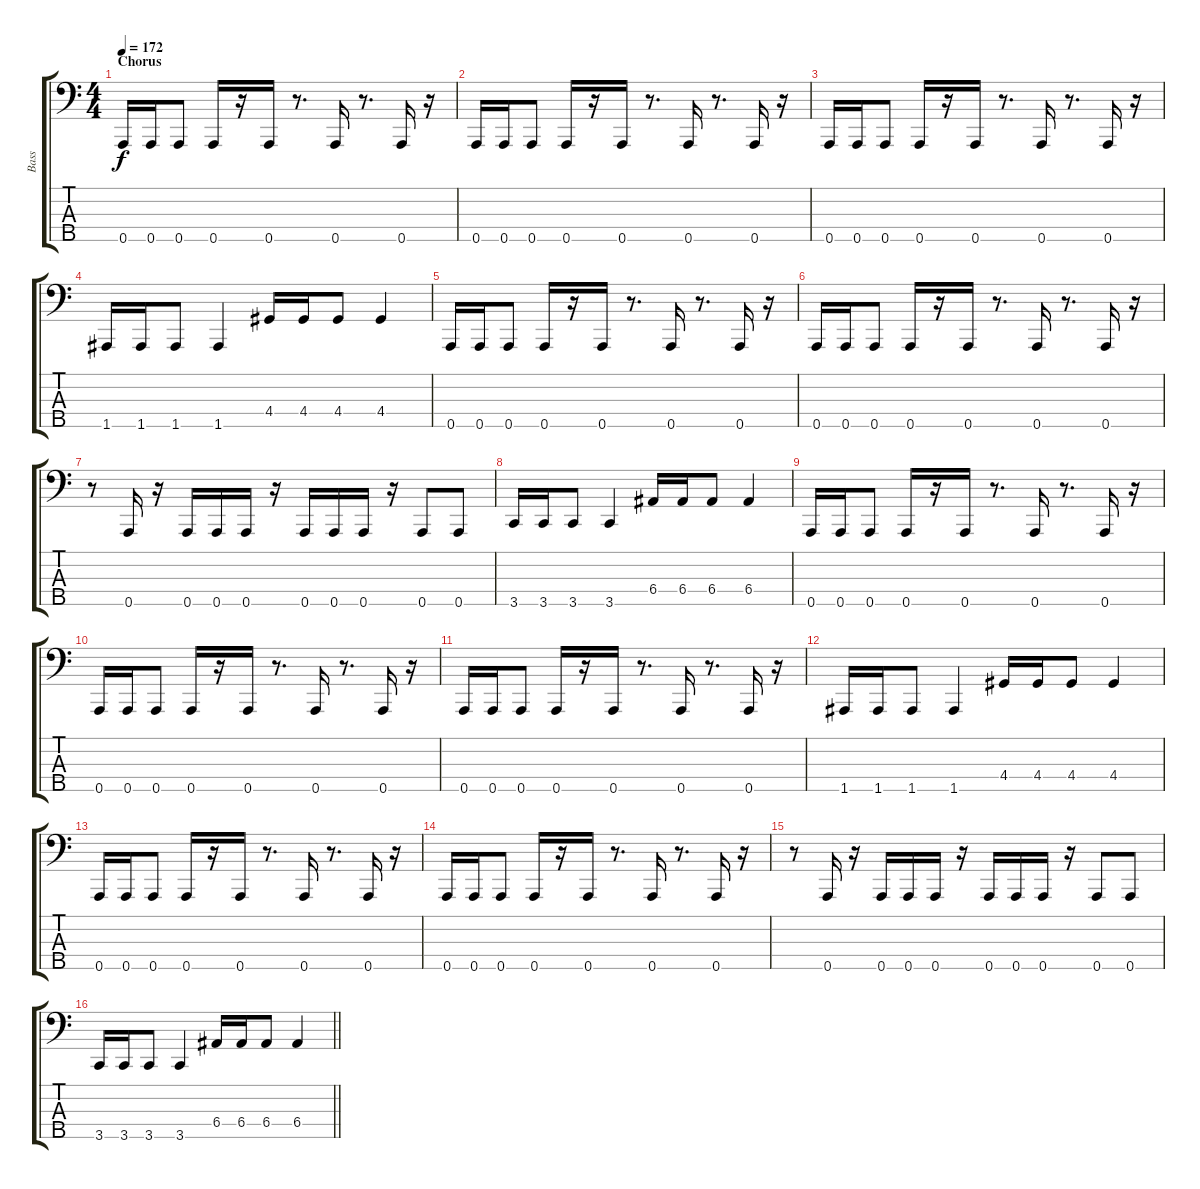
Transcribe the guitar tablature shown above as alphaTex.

\track ("Bass" "Bass") {instrument electricbassfinger}
\staff {score tabs}
\tuning (G2 D2 A1 E1 A0) {hide}
\ts (4 4)
\section ("" "Chorus")
\tempo 172
\clef f4
\ks c
0.5.16{dy f} 0.5.16 0.5.8 0.5.16 r.16 0.5.16 r.8{d} 0.5.16 r.8{d} 0.5.16 r.16 |
0.5.16 0.5.16 0.5.8 0.5.16 r.16 0.5.16 r.8{d} 0.5.16 r.8{d} 0.5.16 r.16 |
0.5.16 0.5.16 0.5.8 0.5.16 r.16 0.5.16 r.8{d} 0.5.16 r.8{d} 0.5.16 r.16 |
1.5.16 1.5.16 1.5.8 1.5.4 4.4.16 4.4.16 4.4.8 4.4.4 |
0.5.16 0.5.16 0.5.8 0.5.16 r.16 0.5.16 r.8{d} 0.5.16 r.8{d} 0.5.16 r.16 |
0.5.16 0.5.16 0.5.8 0.5.16 r.16 0.5.16 r.8{d} 0.5.16 r.8{d} 0.5.16 r.16 |
r.8 0.5.16 r.16 0.5.16 0.5.16 0.5.16 r.16 0.5.16 0.5.16 0.5.16 r.16 0.5.8 0.5.8 |
3.5.16 3.5.16 3.5.8 3.5.4 6.4.16 6.4.16 6.4.8 6.4.4 |
0.5.16 0.5.16 0.5.8 0.5.16 r.16 0.5.16 r.8{d} 0.5.16 r.8{d} 0.5.16 r.16 |
0.5.16 0.5.16 0.5.8 0.5.16 r.16 0.5.16 r.8{d} 0.5.16 r.8{d} 0.5.16 r.16 |
0.5.16 0.5.16 0.5.8 0.5.16 r.16 0.5.16 r.8{d} 0.5.16 r.8{d} 0.5.16 r.16 |
1.5.16 1.5.16 1.5.8 1.5.4 4.4.16 4.4.16 4.4.8 4.4.4 |
0.5.16 0.5.16 0.5.8 0.5.16 r.16 0.5.16 r.8{d} 0.5.16 r.8{d} 0.5.16 r.16 |
0.5.16 0.5.16 0.5.8 0.5.16 r.16 0.5.16 r.8{d} 0.5.16 r.8{d} 0.5.16 r.16 |
r.8 0.5.16 r.16 0.5.16 0.5.16 0.5.16 r.16 0.5.16 0.5.16 0.5.16 r.16 0.5.8 0.5.8 |
\barLineRight lightlight
3.5.16 3.5.16 3.5.8 3.5.4 6.4.16 6.4.16 6.4.8 6.4.4
